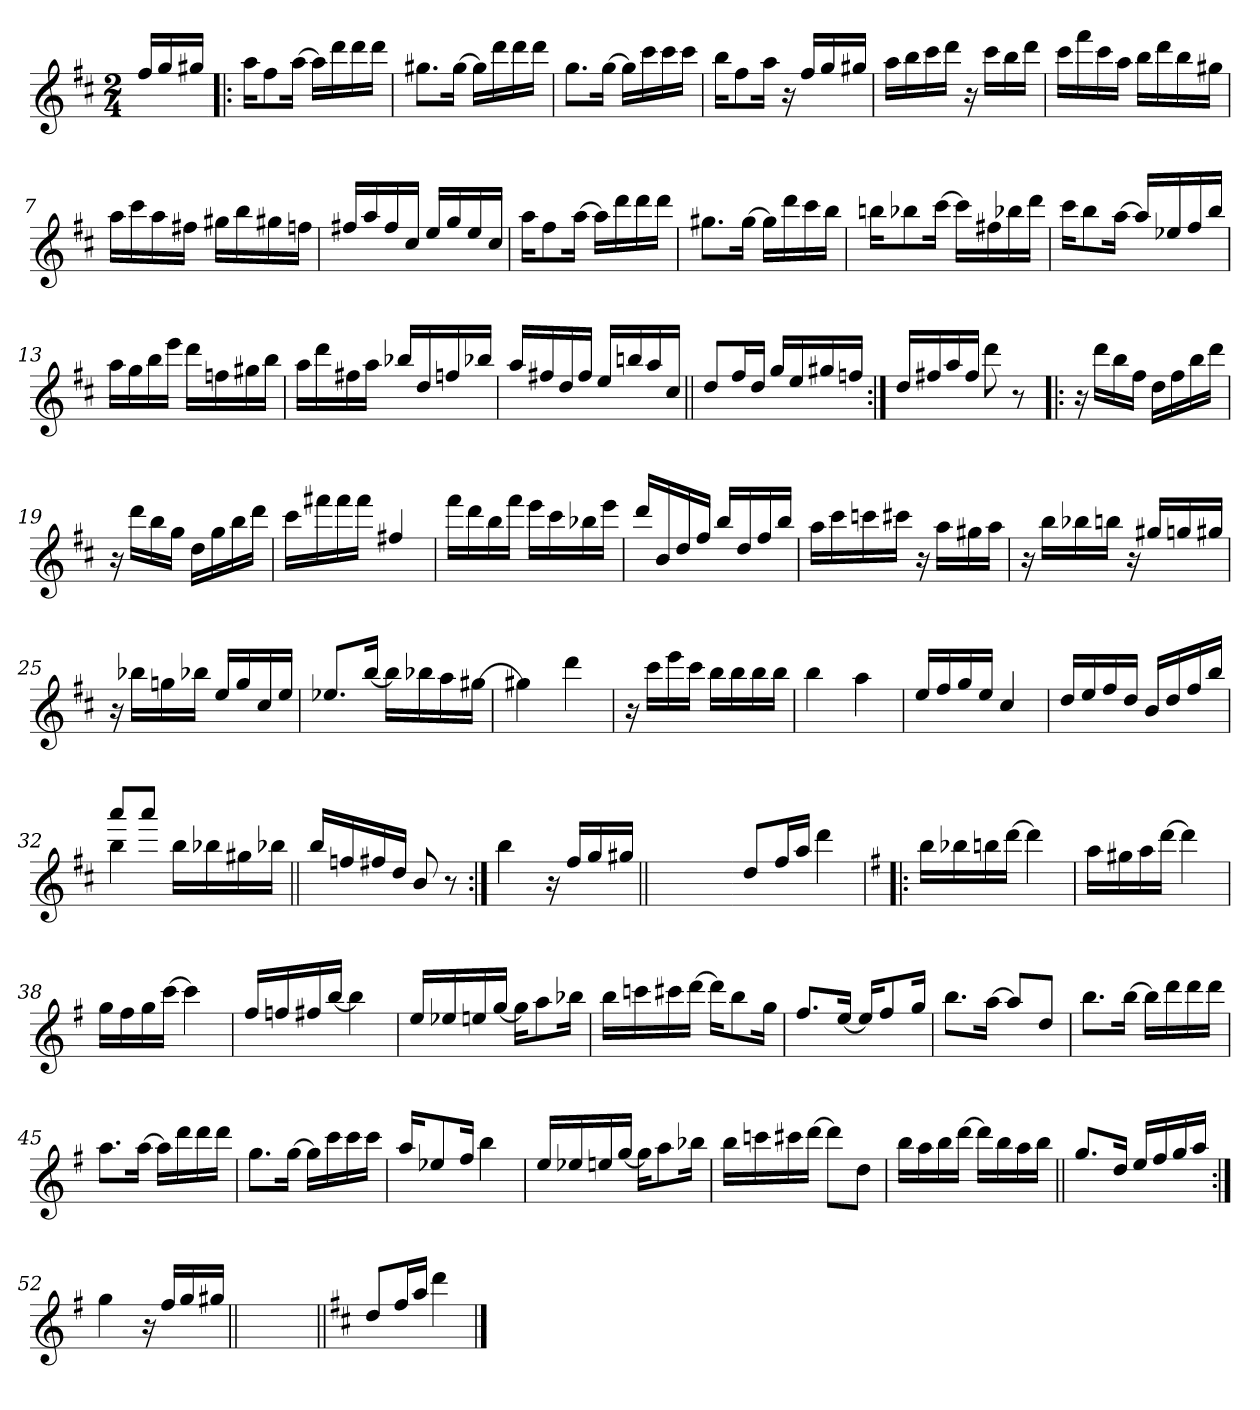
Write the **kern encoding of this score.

**kern
*part1
*staff1
*clefG2
*k[f#c#]
*D:
*M2/4
=
16ff#/LL
16gg/
16gg#X/JJ
=1!|:
16aa\KL
8ff#\
[16aa\Jk
16aa\LL]
16ddd\
16ddd\
16ddd\JJ
=2
8.gg#X\L
[16gg#\Jk
16gg#\LL]
16ddd\
16ddd\
16ddd\JJ
=3
8.gg\L
[16gg\Jk
16gg\LL]
16ccc#\
16ccc#\
16ccc#\JJ
=4
16bb\KL
8ff#\
16aa\Jk
16r
16ff#/LL
16gg/
16gg#X/JJ
!!LO:LB:g=z
=5
16aa\LL
16bb\
16ccc#\
16ddd\JJ
16r
16ccc#\LL
16bb\
16ddd\JJ
=6
16ccc#\LL
16fff#\
16ccc#\
16aa\JJ
16bb\LL
16ddd\
16bb\
16gg#X\JJ
=7
16aa\LL
16ccc#\
16aa\
16ff#X\JJ
16gg#X\LL
16bb\
16gg#X\
16ffn\JJ
=8
16ff#X/LL
16aa/
16ff#/
16cc#/JJ
16ee/LL
16gg/
16ee/
16cc#/JJ
!!LO:LB:g=z
=9
16aa\KL
8ff#\
[16aa\Jk
16aa\LL]
16ddd\
16ddd\
16ddd\JJ
=10
8.gg#X\L
[16gg#\Jk
16gg#\LL]
16ddd\
16ccc#\
16bb\JJ
=11
16bbn\KL
8bb-X\
[16ccc#\Jk
16ccc#\LL]
16ff#X\
16bb-X\
16ddd\JJ
=12
16ccc#\KL
8bb\
[16aa\Jk
16aa/LL]
16ee-X/
16ff#/
16bb/JJ
!!LO:LB:g=z
=13
16aa\LL
16gg\
16bb\
16eee\JJ
16ddd\LL
16ffn\
16gg#X\
16bb\JJ
=14
16aa\LL
16ddd\
16ff#X\
16aa\JJ
16bb-X/LL
16dd/
16ffn/
16bb-X/JJ
=15
16aa/LL
16ff#X/
16dd/
16ff#/JJ
16ee/LL
16bbn/
16aa/
16cc#/JJ
=16||
8dd/L
16ff#/L
16dd/JJ
16gg/LL
16ee/
16gg#X/
16ffn/JJ
!!LO:LB:g=z
=17:|!
16dd/LL
16ff#X/
16aa/
16ff#/JJ
8ddd\
8r
=18!|:
16r
16ddd\LL
16bb\
16ff#\JJ
16dd\LL
16ff#\
16bb\
16ddd\JJ
=19
16r
16ddd\LL
16bb\
16gg\JJ
16dd\LL
16gg\
16bb\
16ddd\JJ
=20
16ccc#\LL
16fff#X\
16fff#\
16fff#\JJ
4ff#X/
!!LO:LB:g=z
=21
16fff#\LL
16ddd\
16bb\
16fff#\JJ
16eee\LL
16ccc#\
16bb-X\
16eee\JJ
=22
16ddd/LL
16b/
16dd/
16ff#/JJ
16bb/LL
16dd/
16ff#/
16bb/JJ
=23
16aa\LL
16ccc#\
16cccn\
16ccc#X\JJ
16r
16aa\LL
16gg#X\
16aa\JJ
=24
16r
16bb\LL
16bb-X\
16bbn\JJ
16r
16gg#X/LL
16ggn/
16gg#X/JJ
!!LO:LB:g=z
=25
16r
16bb-X\LL
16ggn\
16bb-X\JJ
16ee/LL
16gg/
16cc#/
16ee/JJ
=26
8.ee-X/L
[16bb/Jk
16bb\LL]
16bb-X\
16aa\
[16gg#X\JJ
=27
4gg#X\]
4ddd\
=28
16r
16ccc#\LL
16eee\
16ccc#\JJ
16bb\LL
16bb\
16bb\
16bb\JJ
!!LO:LB:g=z
=29
4bb\
4aa\
=30
16ee/LL
16ff#/
16gg/
16ee/JJ
4cc#/
=31
16dd/LL
16ee/
16ff#/
16dd/JJ
16b/LL
16dd/
16ff#/
16bb/JJ
=32
*^
4bb\	8aaa!/L
.	8aaa!/J
16bb\LL	4ryy
16bb-X\	.
16gg#X\	.
16bb-X\JJ	.
*v	*v
!!LO:LB:g=z
=33||
16bb/LL
16ffn/
16ff#X/
16dd/JJ
8b/
8r
=34:|!
4bb\
16r
16ff#/LL
16gg/
16gg#X/JJ
=34X341||
2ryy
!!LO:PB:g=z
=35-
8dd/L
16ff#/L
16aa/JJ
4ddd\
=36!|:
*k[f#]
*G:
16bb\LL
16bb-X\
16bbn\
[16ddd\JJ
4ddd\]
=37
16aa\LL
16gg#X\
16aa\
[16ddd\JJ
4ddd\]
=38
16gg\LL
16ff#\
16gg\
[16ccc\JJ
4ccc\]
!!LO:LB:g=z
=39
16ff#/LL
16ffn/
16ff#X/
[16bb/JJ
4bb\]
=40
16ee/LL
16ee-X/
16een/
[16gg/JJ
16gg\KL]
8aa\
16bb-X\Jk
=41
16bb\LL
16cccn\
16ccc#X\
[16ddd\JJ
16ddd\KL]
8bb\
16gg\Jk
=42
8.ff#/L
[16ee/Jk
16ee/KL]
8ff#/
16gg/Jk
!!LO:LB:g=z
=43
8.bb\L
[16aa\Jk
8aa/L]
8dd/J
=44
8.bb\L
[16bb\Jk
16bb\LL]
16ddd\
16ddd\
16ddd\JJ
=45
8.aa\L
[16aa\Jk
16aa\LL]
16ddd\
16ddd\
16ddd\JJ
=46
8.gg\L
[16gg\Jk
16gg\LL]
16ccc\
16ccc\
16ccc\JJ
!!LO:LB:g=z
=47
16aa/KL
8ee-X/
16ff#/Jk
4bb\
=48
16ee/LL
16ee-X/
16een/
[16gg/JJ
16gg\KL]
8aa\
16bb-X\Jk
=49
16bb\LL
16cccn\
16ccc#X\
[16ddd\JJ
8ddd\L]
8dd\J
=50
16bb\LL
16aa\
16bb\
[16ddd\JJ
16ddd\LL]
16bb\
16aa\
16bb\JJ
!!LO:LB:g=z
=51||
8.gg/L
16dd/Jk
16ee/LL
16ff#/
16gg/
16aa/JJ
=52:|!
4gg\
16r
16ff#/LL
16gg/
16gg#X/JJ
=52X522||
2ryy
=53||
*k[f#c#]
*D:
8dd/L
16ff#/L
16aa/JJ
4ddd\
==
*-
